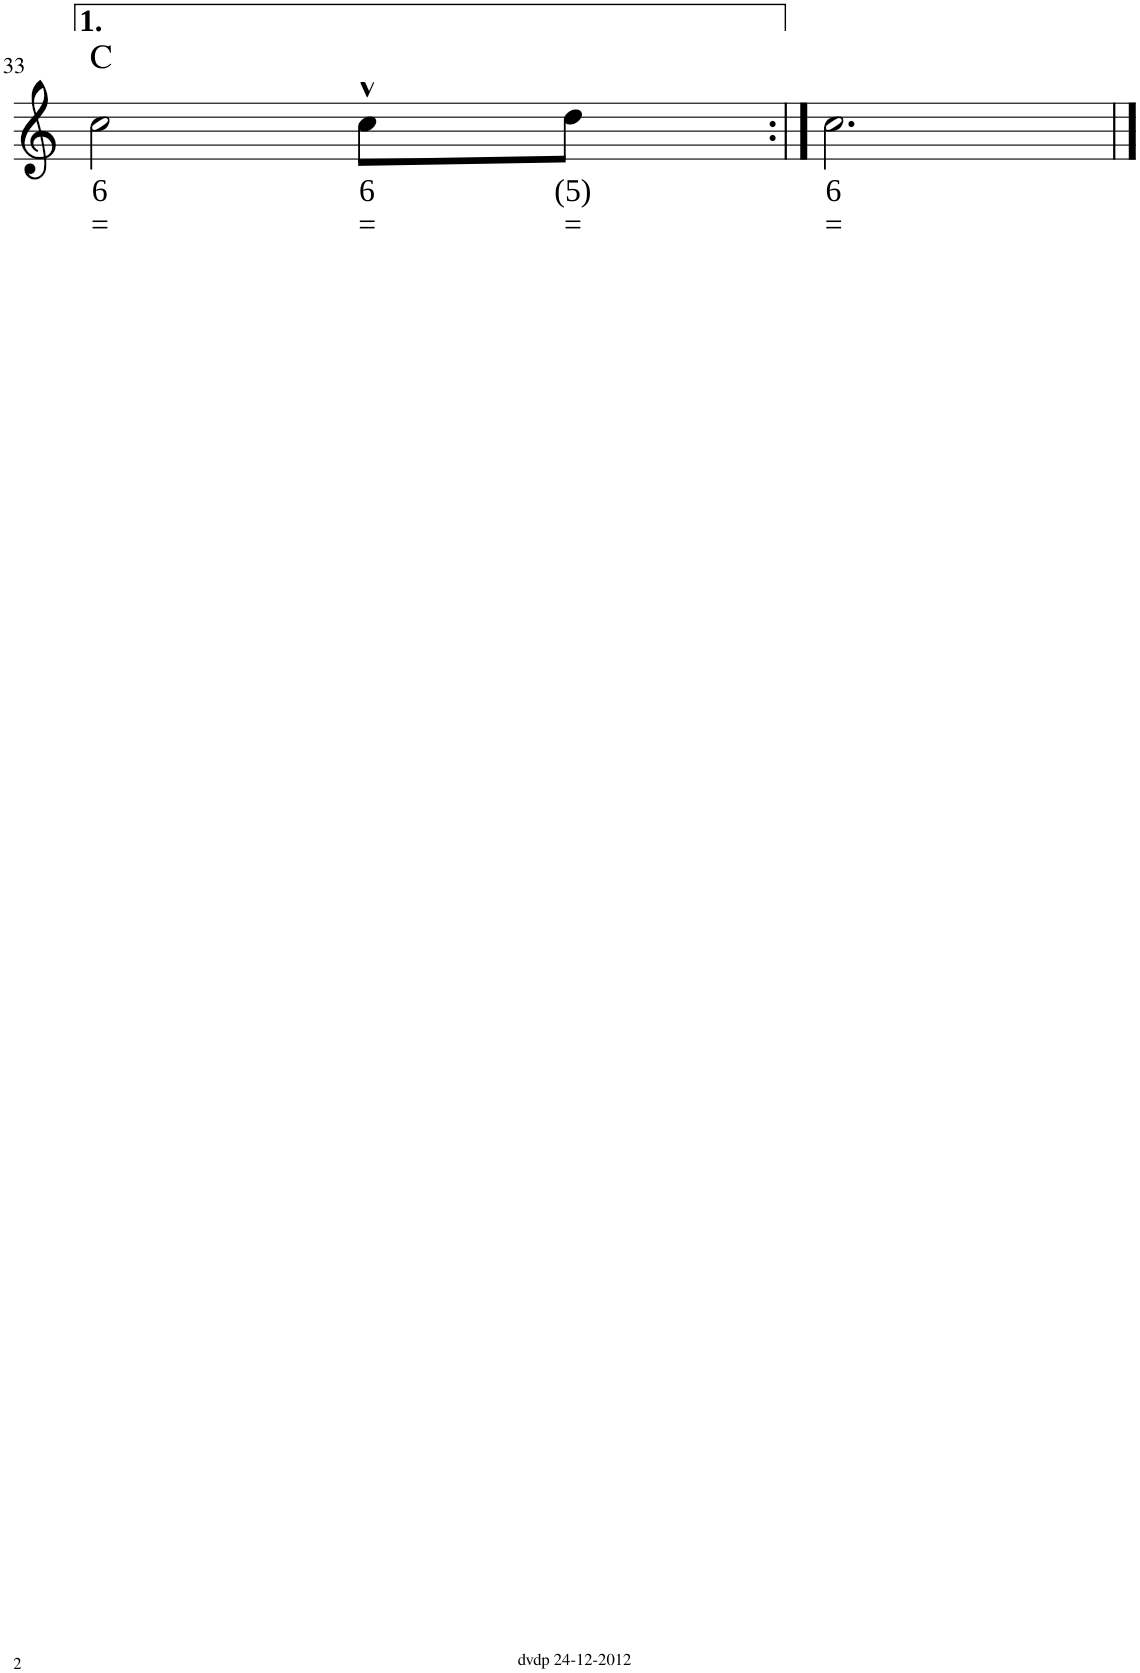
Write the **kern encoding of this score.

**kern	**text	**text	**kern	**text	**text	**harte
*part2	*part2	*part2	*part1	*part1	*part1	*part1
*staff2	*staff2	*staff2	*staff1	*staff1	*staff1	*
*I"Voice	*	*	*I"Voice	*	*	*
!!LO:PB:g=z
*clefG2	*	*	*clefG2	*	*	*
*k[]	*	*	*k[]	*	*	*
*M3/4	*	*	*M3/4	*	*	*
=33	=33	=33	=33	=33	=33	=33
!	!	!	!	!LO:LY:b	!LO:LY:b	!
2.c	3	=	2cc\	6	=	C:maj
!	!	!	!	!LO:LY:b	!LO:LY:b	!
.	.	.	8cc^^\L	6	=	.
!	!	!	!	!LO:LY:b	!LO:LY:b	!
.	.	.	8dd\J	(5)	=	.
=34:|!	=34:|!	=34:|!	=34:|!	=34:|!	=34:|!	=34:|!
!	!	!	!	!LO:LY:b	!LO:LY:b	!
2.c	3	=	2.cc\	6	=	.
==	==	==	==	==	==	==
*-	*-	*-	*-	*-	*-	*-
